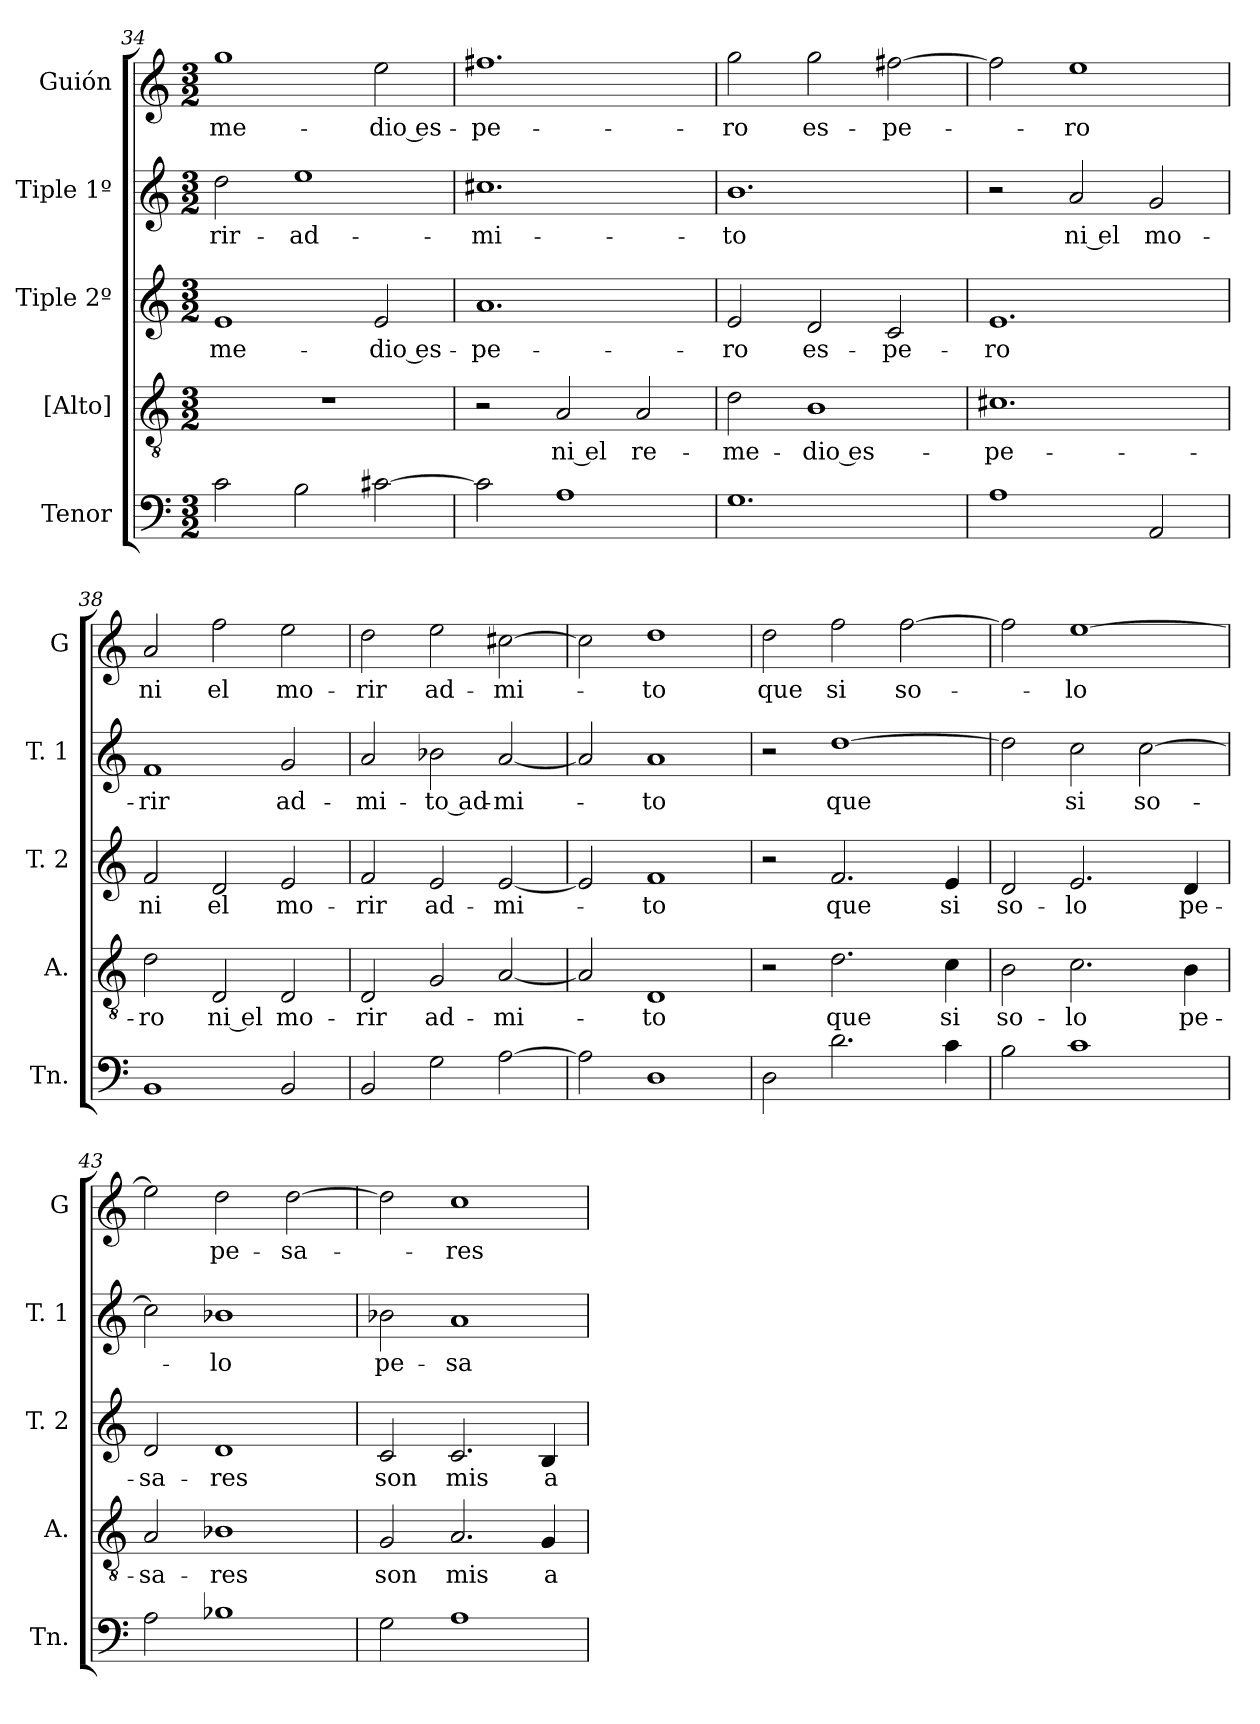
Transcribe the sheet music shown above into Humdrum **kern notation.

**kern	**kern	**text	**kern	**text	**kern	**text	**kern	**text
*part5	*part4	*part4	*part3	*part3	*part2	*part2	*part1	*part1
*staff5	*staff4	*staff4	*staff3	*staff3	*staff2	*staff2	*staff1	*staff1
*I"Tenor	*I"[Alto]	*	*I"Tiple 2º	*	*I"Tiple 1º	*	*I"Guión	*
*I'Tn.	*I'A.	*	*I'T. 2	*	*I'T. 1	*	*I'G	*
*clefF4	*clefGv2	*	*clefG2	*	*clefG2	*	*clefG2	*
*M3/2	*M3/2	*	*M3/2	*	*M3/2	*	*M3/2	*
=34	=34	=34	=34	=34	=34	=34	=34	=34
2c	1.r	.	1e	-me-	2dd	-rir-	1gg	-me-
2B	.	.	.	.	1ee	-ad-	.	.
[2c#X	.	.	2e	-dio es-	.	.	2ee	-dio es-
=35	=35	=35	=35	=35	=35	=35	=35	=35
2c#]	2r	.	1.a	-pe-	1.cc#X	-mi-	1.ff#X	-pe-
1A	2A	ni el	.	.	.	.	.	.
.	2A	re-	.	.	.	.	.	.
!!LO:PB:g=z
=36	=36	=36	=36	=36	=36	=36	=36	=36
1.G	2d	-me-	2e	-ro	1.b	-to	2gg	-ro
.	1B	-dio es-	2d	es-	.	.	2gg	es-
.	.	.	2c	-pe-	.	.	[2ff#X	-pe-
=37	=37	=37	=37	=37	=37	=37	=37	=37
1A	1.c#X	-pe-	1.e	-ro	2r	.	2ff#]	.
.	.	.	.	.	2a	ni el	1ee	-ro
2AA	.	.	.	.	2g	mo-	.	.
=38	=38	=38	=38	=38	=38	=38	=38	=38
1BB	2d	-ro	2f	ni	1f	-rir	2a	ni
.	2D	ni el	2d	el	.	.	2ff	el
2BB	2D	mo-	2e	mo-	2g	ad-	2ee	mo-
=39	=39	=39	=39	=39	=39	=39	=39	=39
2BB	2D	-rir	2f	-rir	2a	-mi-	2dd	-rir
2G	2G	ad-	2e	ad-	2b-X	-to ad-	2ee	ad-
[2A	[2A	-mi-	[2e	-mi-	[2a	-mi-	[2cc#X	-mi-
=40	=40	=40	=40	=40	=40	=40	=40	=40
2A]	2A]	.	2e]	.	2a]	.	2cc#]	.
1D	1D	-to	1f	-to	1a	-to	1dd	-to
=41	=41	=41	=41	=41	=41	=41	=41	=41
2D	2r	.	2r	.	2r	.	2dd	que
2.d	2.d	que	2.f	que	[1dd	que	2ff	si
.	.	.	.	.	.	.	[2ff	so-
4c	4c	si	4e	si	.	.	.	.
!!LO:LB:g=z
=42	=42	=42	=42	=42	=42	=42	=42	=42
2B	2B	so-	2d	so-	2dd]	.	2ff]	.
1c	2.c	-lo	2.e	-lo	2cc	si	[1ee	-lo
.	.	.	.	.	[2cc	so-	.	.
.	4B	pe-	4d	pe-	.	.	.	.
=43	=43	=43	=43	=43	=43	=43	=43	=43
2A	2A	-sa-	2d	-sa-	2cc]	.	2ee]	.
1B-X	1B-X	-res	1d	-res	1b-X	-lo	2dd	pe-
.	.	.	.	.	.	.	[2dd	-sa-
=44	=44	=44	=44	=44	=44	=44	=44	=44
2G	2G	son	2c	son	2b-X	pe-	2dd]	.
1A	2.A	mis	2.c	mis	1a	-sa-	1cc	-res
.	4G	a-	4B	a-	.	.	.	.
=	=	=	=	=	=	=	=	=
*-	*-	*-	*-	*-	*-	*-	*-	*-
